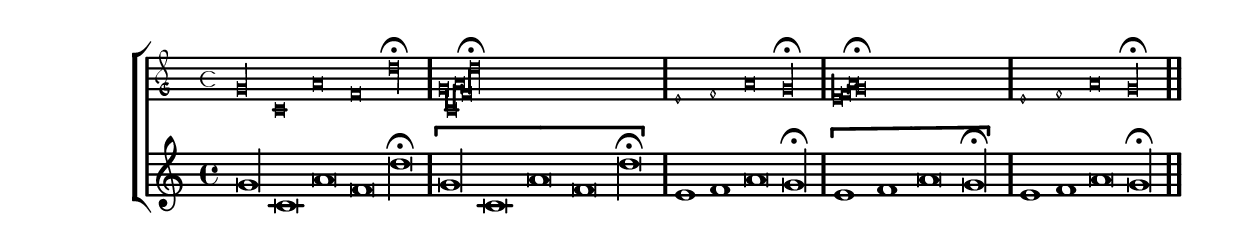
\version "2.7.39"
% TODO:
% check with ancient- stuff.  rename, merge, something.  -gp

\header { texidoc = "@cindex Ancient Mensural Ligatures
In mensural ligatures, notes with ancient durations are printed
in a tight manner."
}



% Note that the horizontal alignment of the fermatas obeys to the
% graphical width of the ligatures rather to the musical moment in time.
% This is intended behaviour.

voice =  \transpose c c' {
  \set Score.timing = ##f
  \set Score.defaultBarType = "empty"
  g\longa c\breve a\breve f\breve d'\longa^\fermata
  \bar "|"
  \[
    g\longa c\breve a\breve f\breve d'\longa^\fermata
  \]
  \bar "|"
  e1 f1 a\breve g\longa^\fermata
  \bar "|"
  \[
    e1 f1 a\breve g\longa^\fermata
  \]
  \bar "|"
  e1 f1 a\breve g\longa^\fermata
  \bar "||"
}

\paper {
    line-thickness = \staff-space / 5.0
}
\score {
    \context ChoirStaff <<
	\new MensuralStaff <<
	    \context MensuralVoice <<
		\voice
	    >>
	>>
	\new Staff <<
	    \context Voice <<
		\voice
	    >>
	>>
    >>
    \layout {
	\context {
	    \Voice
	    \name MensuralVoice
	    \alias Voice
	    \remove Ligature_bracket_engraver
	    \consists Mensural_ligature_engraver
	    \override NoteHead #'style = #'mensural
	}
	\context {
	    \Staff
	    \name MensuralStaff
	    \alias Staff
	    \accepts MensuralVoice
	    \consists Custos_engraver
	    \override TimeSignature #'style = #'mensural
	    \override KeySignature #'style = #'mensural
	    \override Accidental #'style = #'mensural
	    \override Custos #'style = #'mensural
	    \override Custos #'neutral-position = #3
	    \override Custos #'neutral-direction = #down
	    clefGlyph = #"clefs.petrucci.g"
	    clefPosition = #-2
	    clefOctavation = #-0
	}
	\context {
	    \RemoveEmptyStaffContext
	    \accepts MensuralVoice
        }
	\context {
	    \Score
	    \accepts MensuralStaff
	}
    }
}

